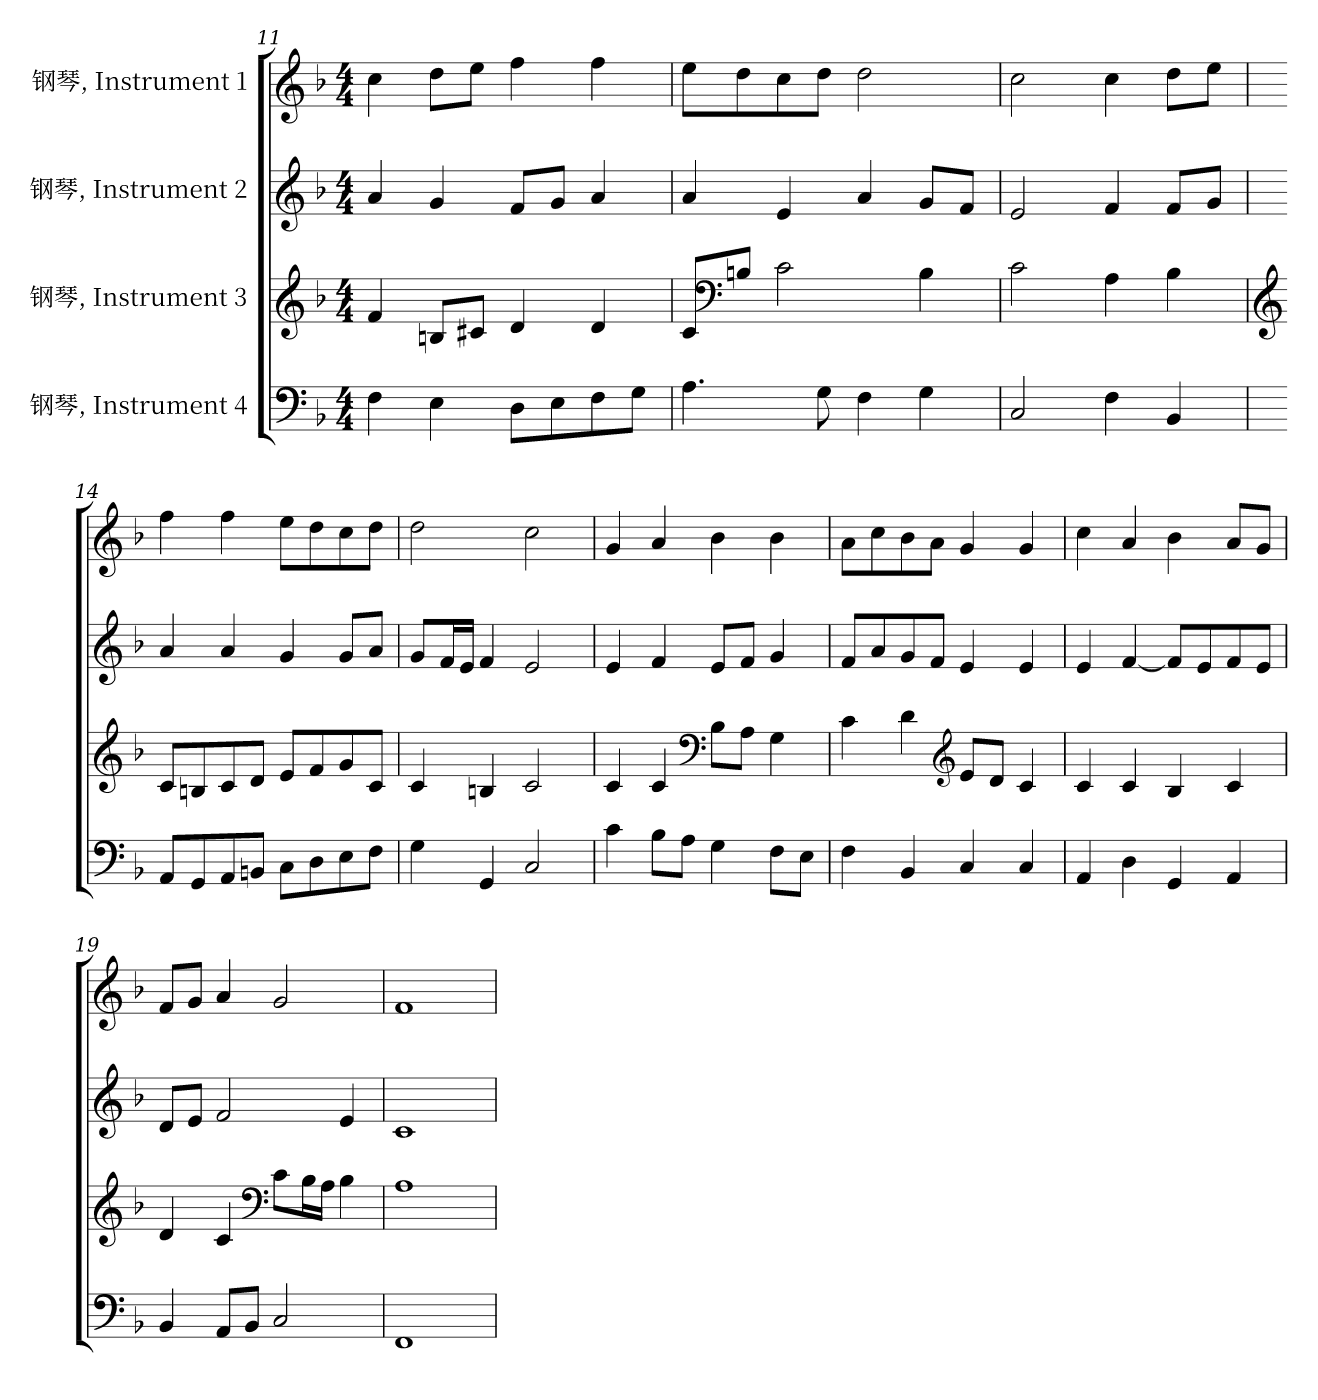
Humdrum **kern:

**kern	**kern	**kern	**kern
*part4	*part3	*part2	*part1
*staff4	*staff3	*staff2	*staff1
*I"钢琴, Instrument 4	*I"钢琴, Instrument 3	*I"钢琴, Instrument 2	*I"钢琴, Instrument 1
!!LO:LB:g=z
*clefF4	*clefG2	*clefG2	*clefG2
*k[b-]	*k[b-]	*k[b-]	*k[b-]
*M4/4	*M4/4	*M4/4	*M4/4
=11	=11	=11	=11
4F\	4f/	4a/	4cc\
4E\	8Bn/L	4g/	8dd\L
.	8c#X/J	.	8ee\J
8D\L	4d/	8f/L	4ff\
8E\	.	8g/J	.
8F\	4d/	4a/	4ff\
8G\J	.	.	.
=12	=12	=12	=12
4.A\	8c/L	4a/	8ee\L
*	*clefF4	*	*
.	8Bn/J	.	8dd\
.	2c\	4e/	8cc\
8G\	.	.	8dd\J
4F\	.	4a/	2dd\
4G\	4B\	8g/L	.
.	.	8f/J	.
=13	=13	=13	=13
2C/	2c\	2e/	2cc\
4F\	4A\	4f/	4cc\
4BB-/	4B-\	8f/L	8dd\L
.	.	8g/J	8ee\J
=14	=14	=14	=14
*	*clefG2	*	*
8AA/L	8c/L	4a/	4ff\
8GG/	8Bn/	.	.
8AA/	8c/	4a/	4ff\
8BBn/J	8d/J	.	.
8C\L	8e/L	4g/	8ee\L
8D\	8f/	.	8dd\
8E\	8g/	8g/L	8cc\
8F\J	8c/J	8a/J	8dd\J
=15	=15	=15	=15
4G\	4c/	8g/L	2dd\
.	.	16f/L	.
.	.	16e/JJ	.
4GG/	4Bn/	4f/	.
2C/	2c/	2e/	2cc\
!!LO:PB:g=z
=16	=16	=16	=16
4c\	4c/	4e/	4g/
8B-\L	4c/	4f/	4a/
8A\J	.	.	.
*	*clefF4	*	*
4G\	8B-\L	8e/L	4b-\
.	8A\J	8f/J	.
8F\L	4G\	4g/	4b-\
8E\J	.	.	.
=17	=17	=17	=17
4F\	4c\	8f/L	8a\L
.	.	8a/	8cc\
4BB-/	4d\	8g/	8b-\
.	.	8f/J	8a\J
*	*clefG2	*	*
4C/	8e/L	4e/	4g/
.	8d/J	.	.
4C/	4c/	4e/	4g/
=18	=18	=18	=18
4AA/	4c/	4e/	4cc\
4D\	4c/	[4f/	4a/
4GG/	4B-/	8f/L]	4b-\
.	.	8e/	.
4AA/	4c/	8f/	8a/L
.	.	8e/J	8g/J
=19	=19	=19	=19
4BB-/	4d/	8d/L	8f/L
.	.	8e/J	8g/J
8AA/L	4c/	2f/	4a/
8BB-/J	.	.	.
*	*clefF4	*	*
2C/	8c\L	.	2g/
.	16B-\L	.	.
.	16A\JJ	.	.
.	4B-\	4e/	.
=20	=20	=20	=20
1FF	1A	1c	1f
=	=	=	=
*-	*-	*-	*-
